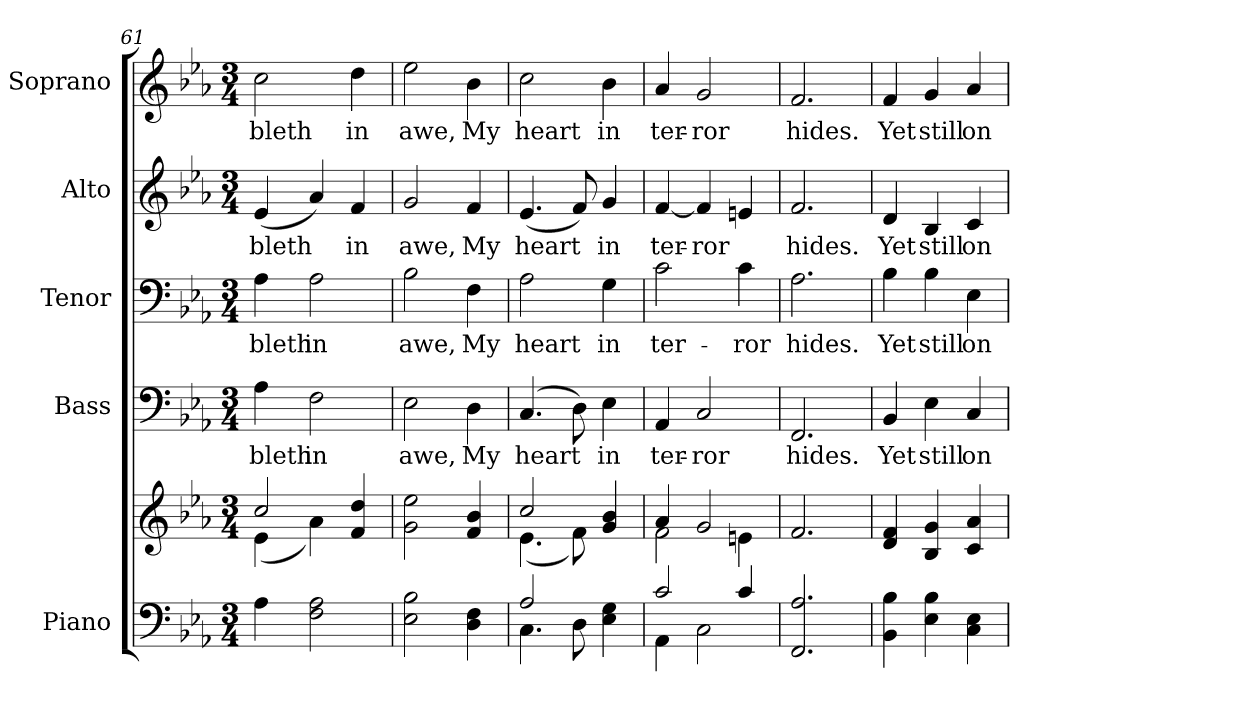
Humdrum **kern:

**kern	**kern	**kern	**text	**kern	**text	**kern	**text	**kern	**text
*part5	*part5	*part4	*part4	*part3	*part3	*part2	*part2	*part1	*part1
*staff6	*staff5	*staff4	*staff4	*staff3	*staff3	*staff2	*staff2	*staff1	*staff1
*I"Piano	*	*I"Bass	*	*I"Tenor	*	*I"Alto	*	*I"Soprano	*
*I'Pno.	*	*I'B.	*	*I'T.	*	*I'A.	*	*I'S.	*
!!LO:PB:g=z
*clefF4	*clefG2	*clefF4	*	*clefF4	*	*clefG2	*	*clefG2	*
*k[b-e-a-]	*k[b-e-a-]	*k[b-e-a-]	*	*k[b-e-a-]	*	*k[b-e-a-]	*	*k[b-e-a-]	*
*E-:	*E-:	*E-:	*	*E-:	*	*E-:	*	*E-:	*
*M3/4	*M3/4	*M3/4	*	*M3/4	*	*M3/4	*	*M3/4	*
=61	=61	=61	=61	=61	=61	=61	=61	=61	=61
*	*^	*	*	*	*	*	*	*	*
!	!	!	!	!LO:LY:b:color=#000000	!	!	!	!	!	!
!	!	!	!	!	!	!LO:LY:b:color=#000000	!	!	!	!
!	!	!	!	!	!	!	!	!LO:LY:b:color=#000000	!	!
!	!	!	!	!	!	!	!	!	!	!LO:LY:b:color=#000000
4A-i\	2cci/	(4e-i\	4A-i\	bleth	4A-i\	bleth	(4e-i/	bleth	2cci\	bleth
!	!	!	!	!LO:LY:b:color=#000000	!	!	!	!	!	!
!	!	!	!	!	!	!LO:LY:b:color=#000000	!	!	!	!
2Fi\ 2A-i	.	4a-i\)	2Fi\	in	2A-i\	in	4a-i/)	.	.	.
!	!	!	!	!	!	!	!	!LO:LY:b:color=#000000	!	!
!	!	!	!	!	!	!	!	!	!	!LO:LY:b:color=#000000
.	4fi/ 4ddi	4ryy	.	.	.	.	4fi/	in	4ddi\	in
*	*v	*v	*	*	*	*	*	*	*	*
=62	=62	=62	=62	=62	=62	=62	=62	=62	=62
*	*^	*	*	*	*	*	*	*	*
!	!	!	!	!LO:LY:b:color=#000000	!	!	!	!	!	!
*	*v	*v	*	*	*	*	*	*	*	*
*	*^	*	*	*	*	*	*	*	*
!	!	!	!	!	!	!LO:LY:b:color=#000000	!	!	!	!
*	*v	*v	*	*	*	*	*	*	*	*
*	*^	*	*	*	*	*	*	*	*
!	!	!	!	!	!	!	!	!LO:LY:b:color=#000000	!	!
*	*v	*v	*	*	*	*	*	*	*	*
*	*^	*	*	*	*	*	*	*	*
!	!	!	!	!	!	!	!	!	!	!LO:LY:b:color=#000000
*	*v	*v	*	*	*	*	*	*	*	*
2E-i\ 2B-i	2gi\ 2ee-i	2E-i\	awe,	2B-i\	awe,	2gi/	awe,	2ee-i\	awe,
!	!	!	!LO:LY:b:color=#000000	!	!	!	!	!	!
!	!	!	!	!	!LO:LY:b:color=#000000	!	!	!	!
!	!	!	!	!	!	!	!LO:LY:b:color=#000000	!	!
!	!	!	!	!	!	!	!	!	!LO:LY:b:color=#000000
4Di\ 4Fi	4fi/ 4b-i	4Di\	My	4Fi\	My	4fi/	My	4b-i\	My
=63	=63	=63	=63	=63	=63	=63	=63	=63	=63
*^	*^	*	*	*	*	*	*	*	*
!	!	!	!	!	!LO:LY:b:color=#000000	!	!	!	!	!	!
!	!	!	!	!	!	!	!LO:LY:b:color=#000000	!	!	!	!
!	!	!	!	!	!	!	!	!	!LO:LY:b:color=#000000	!	!
!	!	!	!	!	!	!	!	!	!	!	!LO:LY:b:color=#000000
2A-i/	4.Ci\	2cci/	(4.e-i\	(4.Ci/	heart	2A-i\	heart	(4.e-i/	heart	2cci\	heart
.	8Di\	.	8fi\)	8Di\)	.	.	.	8fi/)	.	.	.
!	!	!	!	!	!LO:LY:b:color=#000000	!	!	!	!	!	!
!	!	!	!	!	!	!	!LO:LY:b:color=#000000	!	!	!	!
!	!	!	!	!	!	!	!	!	!LO:LY:b:color=#000000	!	!
!	!	!	!	!	!	!	!	!	!	!	!LO:LY:b:color=#000000
4E-i\ 4Gi	4ryy	4gi/ 4b-i	4ryy	4E-i\	in	4Gi\	in	4gi/	in	4b-i\	in
!!LO:PB:g=z
=64	=64	=64	=64	=64	=64	=64	=64	=64	=64	=64	=64
!	!	!	!	!	!LO:LY:b:color=#000000	!	!	!	!	!	!
!	!	!	!	!	!	!	!LO:LY:b:color=#000000	!	!	!	!
!	!	!	!	!	!	!	!	!	!LO:LY:b:color=#000000	!	!
!	!	!	!	!	!	!	!	!	!	!	!LO:LY:b:color=#000000
2ci/	4AA-i\	4a-i/	2fi\	4AA-i/	ter-	2ci\	ter-	[<4fi/	ter-	4a-i/	ter-
!	!	!	!	!	!LO:LY:b:color=#000000	!	!	!	!	!	!
!	!	!	!	!	!	!	!	!	!LO:LY:b:color=#000000	!	!
!	!	!	!	!	!	!	!	!	!	!	!LO:LY:b:color=#000000
.	2Ci\	2gi/	.	2Ci/	-ror	.	.	4fi/]	-ror	2gi/	-ror
!	!	!	!	!	!	!	!LO:LY:b:color=#000000	!	!	!	!
4ci/	.	.	4eni\	.	.	4ci\	-ror	4eni/	.	.	.
*v	*v	*	*	*	*	*	*	*	*	*	*
*	*v	*v	*	*	*	*	*	*	*	*
=65	=65	=65	=65	=65	=65	=65	=65	=65	=65
*	*^	*	*	*	*	*	*	*	*
!	!	!	!	!LO:LY:b:color=#000000	!	!	!	!	!	!
*	*v	*v	*	*	*	*	*	*	*	*
*	*^	*	*	*	*	*	*	*	*
!	!	!	!	!	!	!LO:LY:b:color=#000000	!	!	!	!
*	*v	*v	*	*	*	*	*	*	*	*
*	*^	*	*	*	*	*	*	*	*
!	!	!	!	!	!	!	!	!LO:LY:b:color=#000000	!	!
*	*v	*v	*	*	*	*	*	*	*	*
*	*^	*	*	*	*	*	*	*	*
!	!	!	!	!	!	!	!	!	!	!LO:LY:b:color=#000000
*	*v	*v	*	*	*	*	*	*	*	*
2.FFi/ 2.A-i	2.fi/	2.FFi/	hides.	2.A-i\	hides.	2.fi/	hides.	2.fi/	hides.
=66	=66	=66	=66	=66	=66	=66	=66	=66	=66
!	!	!	!LO:LY:b:color=#000000	!	!	!	!	!	!
!	!	!	!	!	!LO:LY:b:color=#000000	!	!	!	!
!	!	!	!	!	!	!	!LO:LY:b:color=#000000	!	!
!	!	!	!	!	!	!	!	!	!LO:LY:b:color=#000000
4BB-i\ 4B-i	4di/ 4fi	4BB-i/	Yet	4B-i\	Yet	4di/	Yet	4fi/	Yet
!	!	!	!LO:LY:b:color=#000000	!	!	!	!	!	!
!	!	!	!	!	!LO:LY:b:color=#000000	!	!	!	!
!	!	!	!	!	!	!	!LO:LY:b:color=#000000	!	!
!	!	!	!	!	!	!	!	!	!LO:LY:b:color=#000000
4E-i\ 4B-i	4B-i/ 4gi	4E-i\	still	4B-i\	still	4B-i/	still	4gi/	still
!	!	!	!LO:LY:b:color=#000000	!	!	!	!	!	!
!	!	!	!	!	!LO:LY:b:color=#000000	!	!	!	!
!	!	!	!	!	!	!	!LO:LY:b:color=#000000	!	!
!	!	!	!	!	!	!	!	!	!LO:LY:b:color=#000000
4Ci\ 4E-i	4ci/ 4a-i	4Ci/	on	4E-i\	on	4ci/	on	4a-i/	on
=	=	=	=	=	=	=	=	=	=
*-	*-	*-	*-	*-	*-	*-	*-	*-	*-
